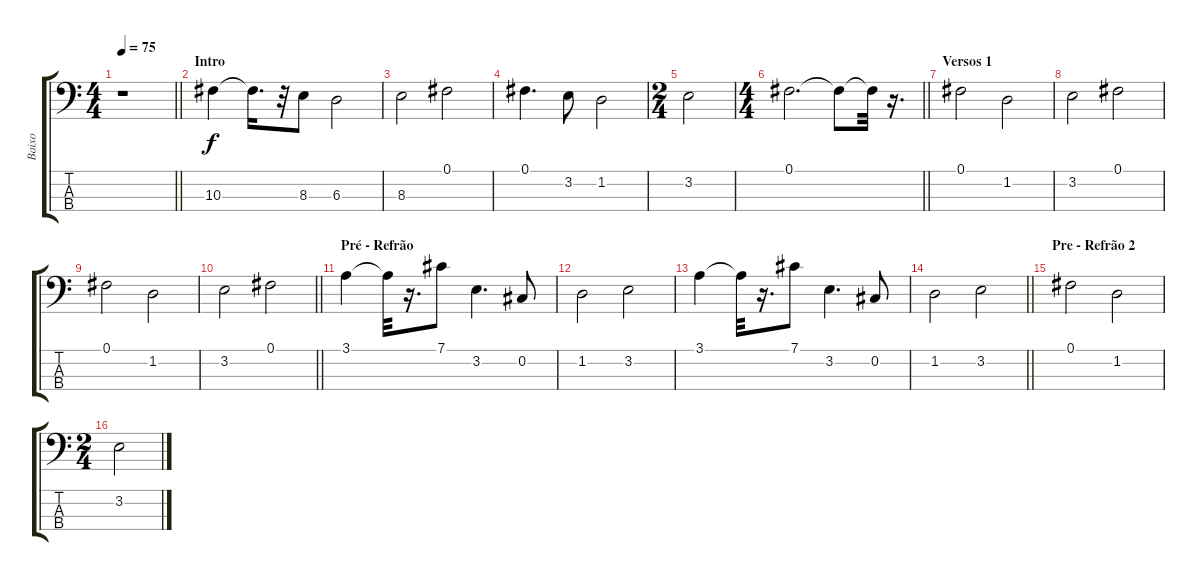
\track ("Baixo" "Baixo") {instrument acousticbass}
\staff {score tabs}
\tuning (Gb2 Db2 Ab1 Eb1) {hide}
\ts (4 4)
\tempo 75
\clef f4
\barLineRight lightlight
\ks c
r.1{dy f instrument acousticbass} |
\section ("" "Intro")
10.3.4 10.3{t}.16{d} r.32 8.3.8 6.3.2 |
8.3.2 0.1.2 |
0.1.4{d} 3.2.8 1.2.2 |
\ts (2 4)
3.2.2 |
\ts (4 4)
\barLineRight lightlight
0.1.2{d} 0.1{t}.8 0.1{t}.32 r.16{d} |
\section ("" "Versos 1")
0.1.2 1.2.2 |
3.2.2 0.1.2 |
0.1.2 1.2.2 |
\barLineRight lightlight
3.2.2 0.1.2 |
\section ("" "Pré - Refrão")
3.1.4 3.1{t}.32 r.16{d} 7.1.8 3.2.4{d} 0.2.8 |
1.2.2 3.2.2 |
3.1.4 3.1{t}.32 r.16{d} 7.1.8 3.2.4{d} 0.2.8 |
\barLineRight lightlight
1.2.2 3.2.2 |
\section ("" "Pre - Refrão 2")
0.1.2 1.2.2 |
\ts (2 4)
3.2.2
